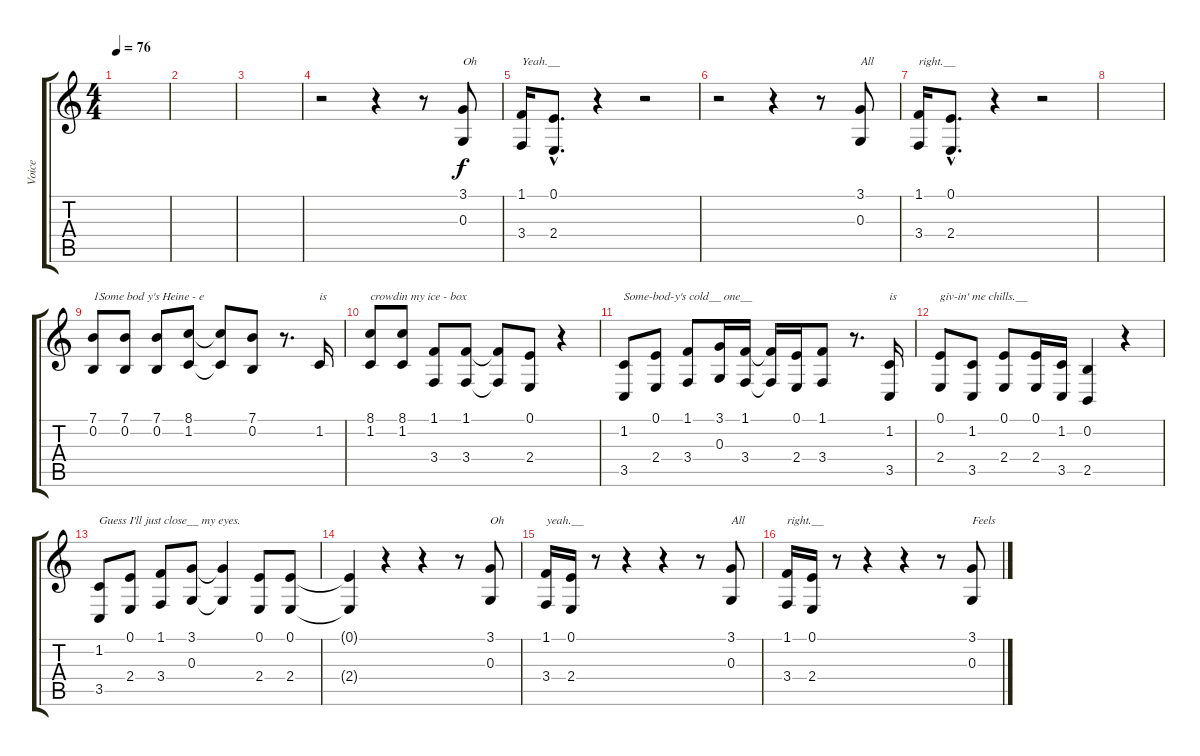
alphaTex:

\track ("Voice" "Voice") {instrument lead2sawtooth}
\staff {score tabs}
\tuning (E4 B3 G3 D3 A2 E2) {hide}
\ts (4 4)
\tempo 76
\clef g2
\ks c
|
|
|
r.2 r.4 r.8 (3.1 0.3).8{txt "Oh"} |
(1.1 3.4).16{txt "Yeah.__"} (0.1{hac} 2.4{hac}).8{d} r.4 r.2 |
r.2 r.4 r.8 (3.1 0.3).8{txt "All"} |
(1.1 3.4).16{txt "right.__"} (0.1{hac} 2.4{hac}).8{d} r.4 r.2 |
|
(7.1 0.2).8{txt "1Some bod y's Heine - e"} (7.1 0.2).8 (7.1 0.2).8 (8.1 1.2).8 (8.1{t} 1.2{t}).8 (7.1 0.2).8 r.8{d} 1.2.16{txt "is"} |
(8.1 1.2).8{txt "crowdin my ice - box"} (8.1 1.2).8 (1.1 3.4).8 (1.1 3.4).8 (1.1{t} 3.4{t}).8 (0.1 2.4).8 r.4 |
(1.2 3.5).8{txt "Some-bod-y's cold__ one__"} (0.1 2.4).8 (1.1 3.4).8 (3.1 0.3).16 (1.1 3.4).16 (1.1{t} 3.4{t}).16 (0.1 2.4).16 (1.1 3.4).8 r.8{d} (1.2 3.5).16{txt "is"} |
(0.1 2.4).8{txt "giv-in' me chills.__"} (1.2 3.5).8 (0.1 2.4).8 (0.1 2.4).16 (1.2 3.5).16 (0.2 2.5).4 r.4 |
(1.2 3.5).8{txt "Guess I'll just close__ my eyes."} (0.1 2.4).8 (1.1 3.4).8 (3.1 0.3).8 (3.1{t} 0.3{t}).4 (0.1 2.4).8 (0.1 2.4).8 |
(0.1{t} 2.4{t}).4 r.4 r.4 r.8 (3.1 0.3).8{txt "Oh"} |
(1.1 3.4).16{txt "yeah.__"} (0.1 2.4).16 r.8 r.4 r.4 r.8 (3.1 0.3).8{txt "All"} |
(1.1 3.4).16{txt "right.__"} (0.1 2.4).16 r.8 r.4 r.4 r.8 (3.1 0.3).8{txt "Feels"}
